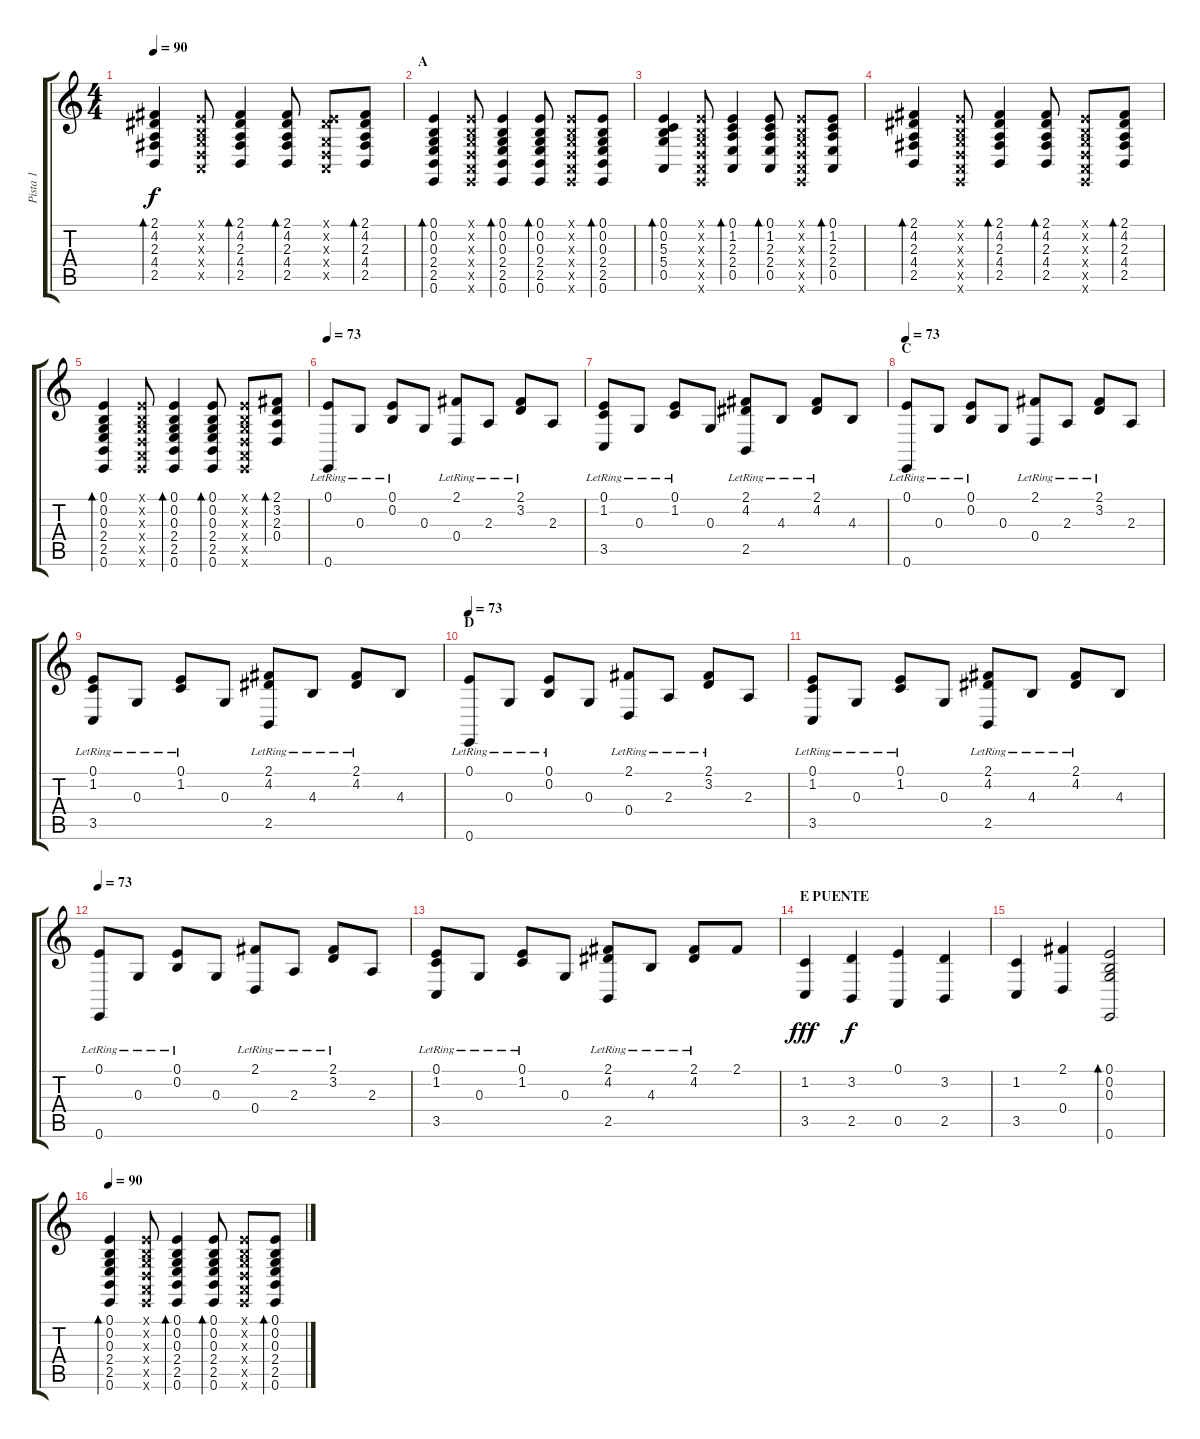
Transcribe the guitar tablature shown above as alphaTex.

\track ("Pista 1" "Pista 1") {instrument electricpiano1}
\staff {score tabs}
\tuning (E4 B3 G3 D3 A2 E2) {hide}
\ts (4 4)
\tempo 90
\clef g2
\ks c
(2.1 4.2 2.3 4.4 2.5).4{bd 60 dy f} (0.1{x} 0.2{x} 0.3{x} 0.4{x} 0.5{x}).8 (2.1 4.2 2.3 4.4 2.5).4{bd 60} (2.1 4.2 2.3 4.4 2.5).8{bd 60} (0.1{x} 4.2{x} 0.3{x} 0.4{x} 0.5{x}).8 (2.1 4.2 2.3 4.4 2.5).8{bd 60} |
\section ("" "A")
(0.1 0.2 0.3 2.4 2.5 0.6).4{bd 60} (0.1{x} 0.2{x} 0.3{x} 0.4{x} 0.5{x} 0.6{x}).8 (0.1 0.2 0.3 2.4 2.5 0.6).4{bd 60} (0.1 0.2 0.3 2.4 2.5 0.6).8{bd 60} (0.1{x} 0.2{x} 0.3{x} 0.4{x} 0.5{x} 0.6{x}).8 (0.1 0.2 0.3 2.4 2.5 0.6).8{bd 60} |
(0.1 0.2 5.3 5.4 0.5).4{bd 60} (0.1{x} 0.2{x} 0.3{x} 0.4{x} 0.5{x} 0.6{x}).8 (0.1 1.2 2.3 2.4 0.5).4{bd 60} (0.1 1.2 2.3 2.4 0.5).8{bd 60} (0.1{x} 0.2{x} 0.3{x} 0.4{x} 0.5{x} 0.6{x}).8 (0.1 1.2 2.3 2.4 0.5).8{bd 60} |
(2.1 4.2 2.3 4.4 2.5).4{bd 60} (0.1{x} 0.2{x} 0.3{x} 0.4{x} 0.5{x} 0.6{x}).8 (2.1 4.2 2.3 4.4 2.5).4{bd 60} (2.1 4.2 2.3 4.4 2.5).8{bd 60} (0.1{x} 0.2{x} 0.3{x} 0.4{x} 0.5{x} 0.6{x}).8 (2.1 4.2 2.3 4.4 2.5).8{bd 60} |
(0.1 0.2 0.3 2.4 2.5 0.6).4{bd 60} (0.1{x} 0.2{x} 0.3{x} 0.4{x} 0.5{x} 0.6{x}).8 (0.1 0.2 0.3 2.4 2.5 0.6).4{bd 60} (0.1 0.2 0.3 2.4 2.5 0.6).8{bd 60} (0.1{x} 0.2{x} 0.3{x} 0.4{x} 0.5{x} 0.6{x}).8 (2.1 3.2 2.3 0.4).8{bd 60} |
\tempo 73
(0.1 0.6{lr}).8 0.3{lr}.8 (0.1{lr} 0.2{lr}).8 0.3.8 (2.1{lr} 0.4{lr}).8 2.3{lr}.8 (2.1{lr} 3.2{lr}).8 2.3.8 |
(0.1{lr} 1.2{lr} 3.5{lr}).8 0.3{lr}.8 (0.1{lr} 1.2{lr}).8 0.3.8 (2.1{lr} 4.2{lr} 2.5{lr}).8 4.3{lr}.8 (2.1{lr} 4.2{lr}).8 4.3.8 |
\section ("" "C")
\tempo 73
(0.1 0.6{lr}).8 0.3{lr}.8 (0.1{lr} 0.2{lr}).8 0.3.8 (2.1{lr} 0.4{lr}).8 2.3{lr}.8 (2.1{lr} 3.2{lr}).8 2.3.8 |
(0.1{lr} 1.2{lr} 3.5{lr}).8 0.3{lr}.8 (0.1{lr} 1.2{lr}).8 0.3.8 (2.1{lr} 4.2{lr} 2.5{lr}).8 4.3{lr}.8 (2.1{lr} 4.2{lr}).8 4.3.8 |
\section ("" "D")
\tempo 73
(0.1 0.6{lr}).8 0.3{lr}.8 (0.1{lr} 0.2{lr}).8 0.3.8 (2.1{lr} 0.4{lr}).8 2.3{lr}.8 (2.1{lr} 3.2{lr}).8 2.3.8 |
(0.1{lr} 1.2{lr} 3.5{lr}).8 0.3{lr}.8 (0.1{lr} 1.2{lr}).8 0.3.8 (2.1{lr} 4.2{lr} 2.5{lr}).8 4.3{lr}.8 (2.1{lr} 4.2{lr}).8 4.3.8 |
\tempo 73
(0.1 0.6{lr}).8 0.3{lr}.8 (0.1{lr} 0.2{lr}).8 0.3.8 (2.1{lr} 0.4{lr}).8 2.3{lr}.8 (2.1{lr} 3.2{lr}).8 2.3.8 |
(0.1{lr} 1.2{lr} 3.5{lr}).8 0.3{lr}.8 (0.1{lr} 1.2{lr}).8 0.3.8 (2.1{lr} 4.2{lr} 2.5{lr}).8 4.3{lr}.8 (2.1{lr} 4.2{lr}).8 2.1.8 |
\section ("" "E PUENTE")
(1.2 3.5).4{dy fff} (3.2 2.5).4{dy f} (0.1 0.5).4 (3.2 2.5).4 |
(1.2 3.5).4 (2.1 0.4).4 (0.1 0.2 0.3 0.6).2{bd 480} |
\tempo 90
(0.1 0.2 0.3 2.4 2.5 0.6).4{bd 60} (0.1{x} 0.2{x} 0.3{x} 0.4{x} 0.5{x} 0.6{x}).8 (0.1 0.2 0.3 2.4 2.5 0.6).4{bd 60} (0.1 0.2 0.3 2.4 2.5 0.6).8{bd 60} (0.1{x} 0.2{x} 0.3{x} 0.4{x} 0.5{x} 0.6{x}).8 (0.1 0.2 0.3 2.4 2.5 0.6).8{bd 60}
